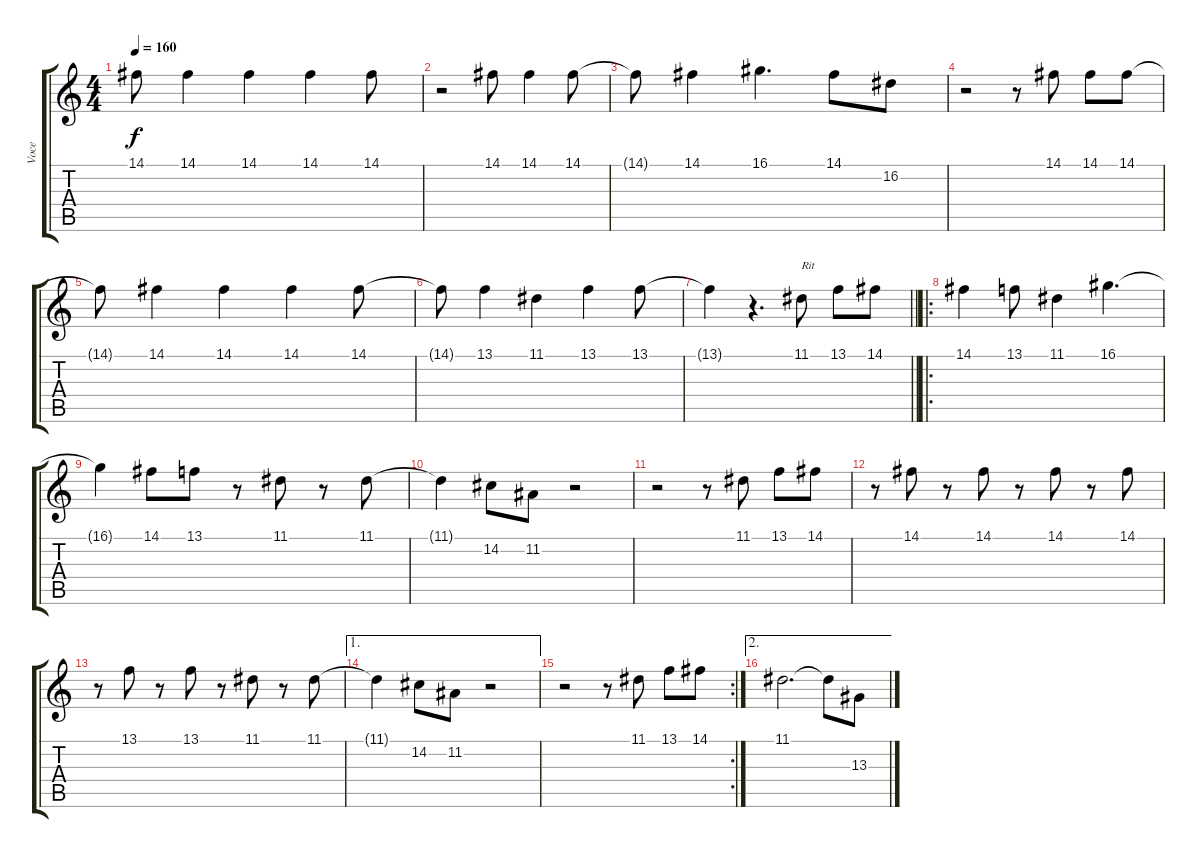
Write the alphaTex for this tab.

\track ("Voce" "Voce") {instrument lead1square}
\staff {score tabs}
\tuning (E4 B3 G3 D3 A2 E2) {hide}
\ts (4 4)
\tempo 160
\clef g2
\ks c
14.1{t}.8{dy f} 14.1.4 14.1.4 14.1.4 14.1.8 |
r.2 14.1.8 14.1.4 14.1.8 |
14.1{t}.8 14.1.4 16.1.4{d} 14.1.8 16.2.8 |
r.2 r.8 14.1.8 14.1.8 14.1.8 |
14.1{t}.8 14.1.4 14.1.4 14.1.4 14.1.8 |
14.1{t}.8 13.1.4 11.1.4 13.1.4 13.1.8 |
\barLineRight lightlight
13.1{t}.4 r.4{d} 11.1.8{txt "Rit"} 13.1.8 14.1.8 |
\ro
14.1.4 13.1.8 11.1.4 16.1.4{d} |
16.1{t}.4 14.1.8 13.1.8 r.8 11.1.8 r.8 11.1.8 |
11.1{t}.4 14.2.8 11.2.8 r.2 |
r.2 r.8 11.1.8 13.1.8 14.1.8 |
r.8 14.1.8 r.8 14.1.8 r.8 14.1.8 r.8 14.1.8 |
r.8 13.1.8 r.8 13.1.8 r.8 11.1.8 r.8 11.1.8 |
\ae 1
11.1{t}.4 14.2.8 11.2.8 r.2 |
\rc 2
r.2 r.8 11.1.8 13.1.8 14.1.8 |
\ae 2
11.1.2{d} 11.1{t}.8 13.3.8
